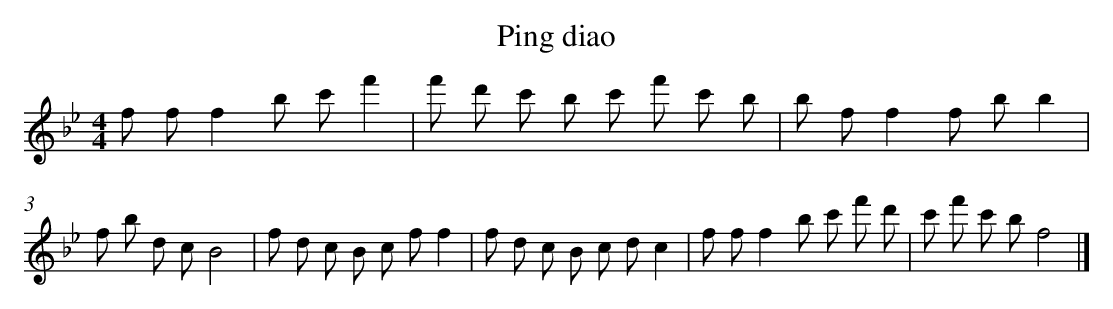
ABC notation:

X:1
T: Ping diao
L: 1/8
M: 4/4
K: Bb
f ff2b c'f'2 [I:setbarnb 1]|
f' d' c' b c' f' c' b |
b ff2f bb2 |
f b d cB4 |
f d c B c ff2 |
f d c B c dc2 |
f ff2b c' f' d' |
c' f' c' bf4 |]
